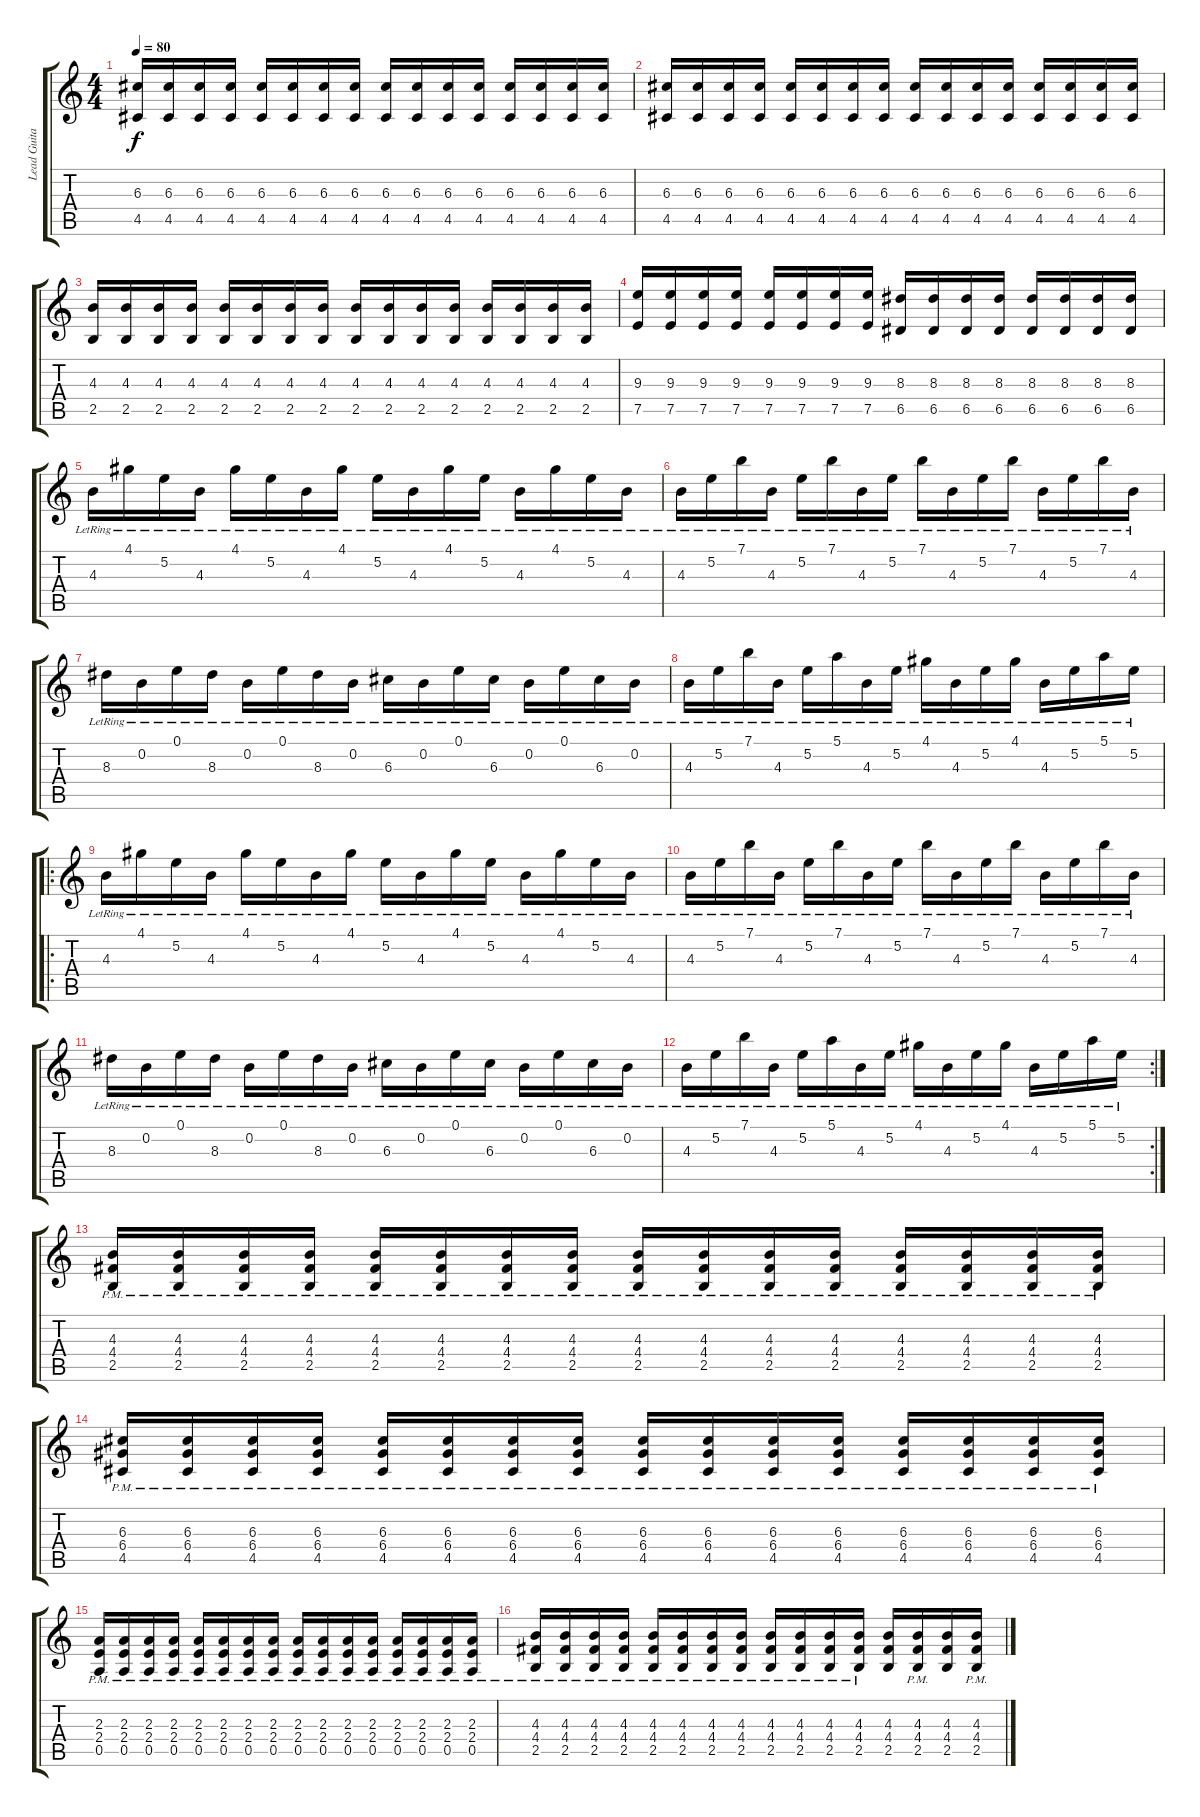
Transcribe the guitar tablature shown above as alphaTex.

\track ("Lead Guitar" "Lead Guita") {instrument distortionguitar}
\staff {score tabs}
\tuning (E4 B3 G3 D3 A2 E2) {hide}
\ts (4 4)
\tempo 80
\clef g2
\ks c
(6.3 4.5).16{dy f} (6.3 4.5).16 (6.3 4.5).16 (6.3 4.5).16 (6.3 4.5).16 (6.3 4.5).16 (6.3 4.5).16 (6.3 4.5).16 (6.3 4.5).16 (6.3 4.5).16 (6.3 4.5).16 (6.3 4.5).16 (6.3 4.5).16 (6.3 4.5).16 (6.3 4.5).16 (6.3 4.5).16 |
(6.3 4.5).16 (6.3 4.5).16 (6.3 4.5).16 (6.3 4.5).16 (6.3 4.5).16 (6.3 4.5).16 (6.3 4.5).16 (6.3 4.5).16 (6.3 4.5).16 (6.3 4.5).16 (6.3 4.5).16 (6.3 4.5).16 (6.3 4.5).16 (6.3 4.5).16 (6.3 4.5).16 (6.3 4.5).16 |
(4.3 2.5).16 (4.3 2.5).16 (4.3 2.5).16 (4.3 2.5).16 (4.3 2.5).16 (4.3 2.5).16 (4.3 2.5).16 (4.3 2.5).16 (4.3 2.5).16 (4.3 2.5).16 (4.3 2.5).16 (4.3 2.5).16 (4.3 2.5).16 (4.3 2.5).16 (4.3 2.5).16 (4.3 2.5).16 |
(9.3 7.5).16 (9.3 7.5).16 (9.3 7.5).16 (9.3 7.5).16 (9.3 7.5).16 (9.3 7.5).16 (9.3 7.5).16 (9.3 7.5).16 (8.3 6.5).16 (8.3 6.5).16 (8.3 6.5).16 (8.3 6.5).16 (8.3 6.5).16 (8.3 6.5).16 (8.3 6.5).16 (8.3 6.5).16 |
4.3{lr}.16 4.1{lr}.16 5.2{lr}.16 4.3{lr}.16 4.1{lr}.16 5.2{lr}.16 4.3{lr}.16 4.1{lr}.16 5.2{lr}.16 4.3{lr}.16 4.1{lr}.16 5.2{lr}.16 4.3{lr}.16 4.1{lr}.16 5.2{lr}.16 4.3{lr}.16 |
4.3{lr}.16 5.2{lr}.16 7.1{lr}.16 4.3{lr}.16 5.2{lr}.16 7.1{lr}.16 4.3{lr}.16 5.2{lr}.16 7.1{lr}.16 4.3{lr}.16 5.2{lr}.16 7.1{lr}.16 4.3{lr}.16 5.2{lr}.16 7.1{lr}.16 4.3{lr}.16 |
8.3{lr}.16 0.2{lr}.16 0.1{lr}.16 8.3{lr}.16 0.2{lr}.16 0.1{lr}.16 8.3{lr}.16 0.2{lr}.16 6.3{lr}.16 0.2{lr}.16 0.1{lr}.16 6.3{lr}.16 0.2{lr}.16 0.1{lr}.16 6.3{lr}.16 0.2{lr}.16 |
4.3{lr}.16 5.2{lr}.16 7.1{lr}.16 4.3{lr}.16 5.2{lr}.16 5.1{lr}.16 4.3{lr}.16 5.2{lr}.16 4.1{lr}.16 4.3{lr}.16 5.2{lr}.16 4.1{lr}.16 4.3{lr}.16 5.2{lr}.16 5.1{lr}.16 5.2{lr}.16 |
\ro
4.3{lr}.16 4.1{lr}.16 5.2{lr}.16 4.3{lr}.16 4.1{lr}.16 5.2{lr}.16 4.3{lr}.16 4.1{lr}.16 5.2{lr}.16 4.3{lr}.16 4.1{lr}.16 5.2{lr}.16 4.3{lr}.16 4.1{lr}.16 5.2{lr}.16 4.3{lr}.16 |
4.3{lr}.16 5.2{lr}.16 7.1{lr}.16 4.3{lr}.16 5.2{lr}.16 7.1{lr}.16 4.3{lr}.16 5.2{lr}.16 7.1{lr}.16 4.3{lr}.16 5.2{lr}.16 7.1{lr}.16 4.3{lr}.16 5.2{lr}.16 7.1{lr}.16 4.3{lr}.16 |
8.3{lr}.16 0.2{lr}.16 0.1{lr}.16 8.3{lr}.16 0.2{lr}.16 0.1{lr}.16 8.3{lr}.16 0.2{lr}.16 6.3{lr}.16 0.2{lr}.16 0.1{lr}.16 6.3{lr}.16 0.2{lr}.16 0.1{lr}.16 6.3{lr}.16 0.2{lr}.16 |
\rc 2
4.3{lr}.16 5.2{lr}.16 7.1{lr}.16 4.3{lr}.16 5.2{lr}.16 5.1{lr}.16 4.3{lr}.16 5.2{lr}.16 4.1{lr}.16 4.3{lr}.16 5.2{lr}.16 4.1{lr}.16 4.3{lr}.16 5.2{lr}.16 5.1{lr}.16 5.2{lr}.16 |
(4.3{pm} 4.4{pm} 2.5{pm}).16 (4.3{pm} 4.4{pm} 2.5{pm}).16 (4.3{pm} 4.4{pm} 2.5{pm}).16 (4.3{pm} 4.4{pm} 2.5{pm}).16 (4.3{pm} 4.4{pm} 2.5{pm}).16 (4.3{pm} 4.4{pm} 2.5{pm}).16 (4.3{pm} 4.4{pm} 2.5{pm}).16 (4.3{pm} 4.4{pm} 2.5{pm}).16 (4.3{pm} 4.4{pm} 2.5{pm}).16 (4.3{pm} 4.4{pm} 2.5{pm}).16 (4.3{pm} 4.4{pm} 2.5{pm}).16 (4.3{pm} 4.4{pm} 2.5{pm}).16 (4.3{pm} 4.4{pm} 2.5{pm}).16 (4.3{pm} 4.4{pm} 2.5{pm}).16 (4.3{pm} 4.4{pm} 2.5{pm}).16 (4.3{pm} 4.4{pm} 2.5{pm}).16 |
(6.3{pm} 6.4{pm} 4.5{pm}).16 (6.3{pm} 6.4{pm} 4.5{pm}).16 (6.3{pm} 6.4{pm} 4.5{pm}).16 (6.3{pm} 6.4{pm} 4.5{pm}).16 (6.3{pm} 6.4{pm} 4.5{pm}).16 (6.3{pm} 6.4{pm} 4.5{pm}).16 (6.3{pm} 6.4{pm} 4.5{pm}).16 (6.3{pm} 6.4{pm} 4.5{pm}).16 (6.3{pm} 6.4{pm} 4.5{pm}).16 (6.3{pm} 6.4{pm} 4.5{pm}).16 (6.3{pm} 6.4{pm} 4.5{pm}).16 (6.3{pm} 6.4{pm} 4.5{pm}).16 (6.3{pm} 6.4{pm} 4.5{pm}).16 (6.3{pm} 6.4{pm} 4.5{pm}).16 (6.3{pm} 6.4{pm} 4.5{pm}).16 (6.3{pm} 6.4{pm} 4.5{pm}).16 |
(2.3{pm} 2.4{pm} 0.5{pm}).16 (2.3{pm} 2.4{pm} 0.5{pm}).16 (2.3{pm} 2.4{pm} 0.5{pm}).16 (2.3{pm} 2.4{pm} 0.5{pm}).16 (2.3{pm} 2.4{pm} 0.5{pm}).16 (2.3{pm} 2.4{pm} 0.5{pm}).16 (2.3{pm} 2.4{pm} 0.5{pm}).16 (2.3{pm} 2.4{pm} 0.5{pm}).16 (2.3{pm} 2.4{pm} 0.5{pm}).16 (2.3{pm} 2.4{pm} 0.5{pm}).16 (2.3{pm} 2.4{pm} 0.5{pm}).16 (2.3{pm} 2.4{pm} 0.5{pm}).16 (2.3{pm} 2.4{pm} 0.5{pm}).16 (2.3{pm} 2.4{pm} 0.5{pm}).16 (2.3{pm} 2.4{pm} 0.5{pm}).16 (2.3{pm} 2.4{pm} 0.5{pm}).16 |
(4.3{pm} 4.4{pm} 2.5{pm}).16 (4.3{pm} 4.4{pm} 2.5{pm}).16 (4.3{pm} 4.4{pm} 2.5{pm}).16 (4.3{pm} 4.4{pm} 2.5{pm}).16 (4.3{pm} 4.4{pm} 2.5{pm}).16 (4.3{pm} 4.4{pm} 2.5{pm}).16 (4.3{pm} 4.4{pm} 2.5{pm}).16 (4.3{pm} 4.4{pm} 2.5{pm}).16 (4.3{pm} 4.4{pm} 2.5{pm}).16 (4.3{pm} 4.4{pm} 2.5{pm}).16 (4.3{pm} 4.4{pm} 2.5{pm}).16 (4.3{pm} 4.4{pm} 2.5{pm}).16 (4.3 4.4 2.5).16 (4.3{pm} 4.4{pm} 2.5{pm}).16 (4.3 4.4 2.5).16 (4.3{pm} 4.4{pm} 2.5{pm}).16
